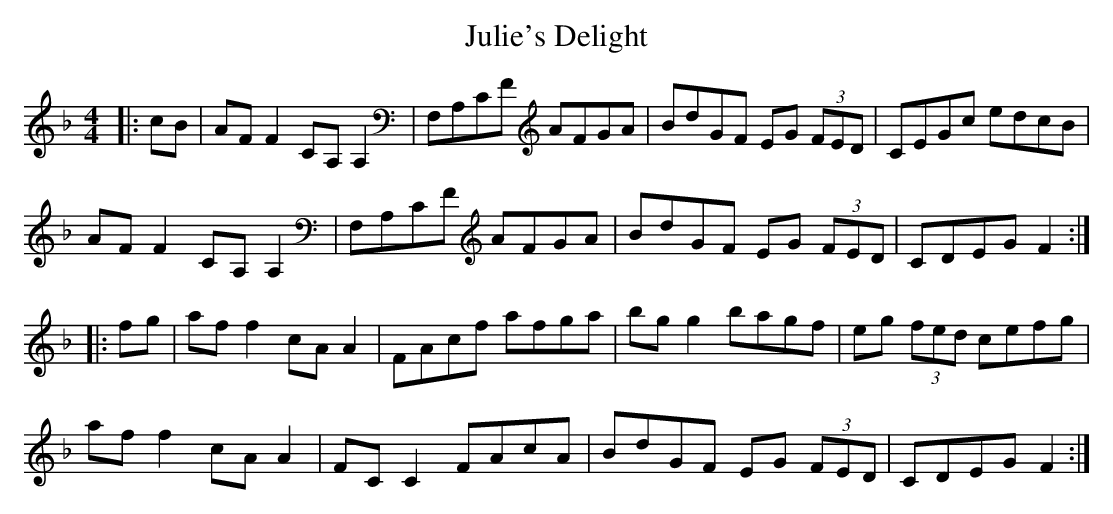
X:1
T: Julie's Delight
M: 4/4
L: 1/8
K: Fmaj
|: cB | AF F2 CA, A,2 | F,A,CF AFGA | BdGF EG (3FED | CEGc edcB |
AF F2 CA, A,2 | F,A,CF AFGA | BdGF EG (3FED | CDEG F2 :|
|: fg | af f2 cA A2 | FAcf afga | bg g2 bagf | eg (3fed cefg |
af f2 cA A2 | FC C2 FAcA | BdGF EG (3FED | CDEG F2 :|
